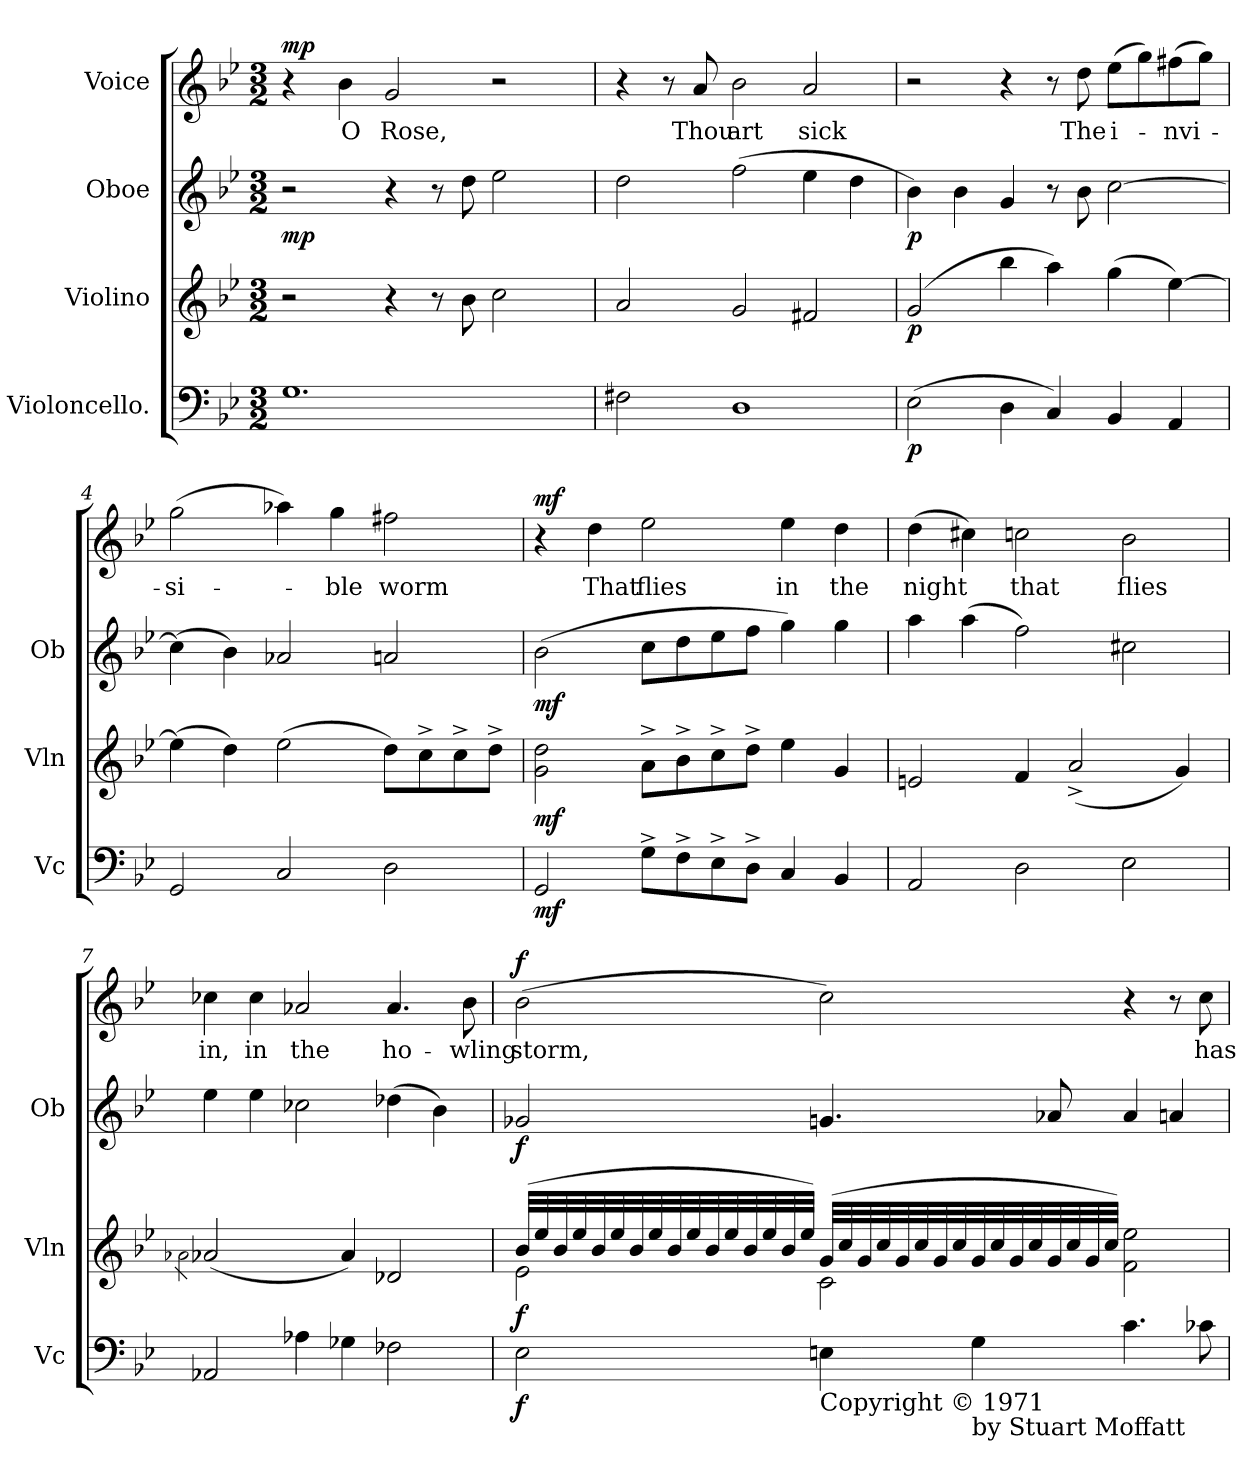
**kern	**dynam	**kern	**dynam	**kern	**dynam	**kern	**text	**dynam
*part4	*part4	*part3	*part3	*part2	*part2	*part1	*part1	*part1
*staff4	*staff4	*staff3	*staff3	*staff2	*staff2	*staff1	*staff1	*staff1
*I"Violoncello.	*	*I"Violino	*	*I"Oboe	*	*I"Voice	*	*
*I'Vc	*	*I'Vln	*	*I'Ob	*	*	*	*
*clefF4	*	*clefG2	*	*clefG2	*	*clefG2	*	*
*k[b-e-]	*	*k[b-e-]	*	*k[b-e-]	*	*k[b-e-]	*	*
*B-:	*	*B-:	*	*B-:	*	*B-:	*	*
*M3/2	*	*M3/2	*	*M3/2	*	*M3/2	*	*
=1	=1	=1	=1	=1	=1	=1	=1	=1
!	!	!	!	!	!LO:DY:b	!	!	!LO:DY:b
*^	*	*	*	*	*	*	*	*
1.G	8..ryy	.	2r	.	2r	mp	4r	.	mp
!	!	!LO:DY:a	!	!	!	!	!	!	!
!	!	!LO:DY:n=1:b	!	!	!	!	!	!	!
.	1ryy	mp mp	.	.	.	.	.	.	.
!	!	!	!	!	!	!	!	!LO:LY:b	!
.	.	.	.	.	.	.	4b-\	O	.
!	!	!	!	!	!	!	!	!LO:LY:b	!
.	.	.	4r	.	4r	.	2g/	Rose,	.
.	.	.	8r	.	8r	.	.	.	.
.	.	.	8b-\	.	8dd\	.	.	.	.
.	.	.	2cc\	.	2ee-\	.	2r	.	.
.	4ryy	.	.	.	.	.	.	.	.
.	32ryy	.	.	.	.	.	.	.	.
*v	*v	*	*	*	*	*	*	*	*
=2	=2	=2	=2	=2	=2	=2	=2	=2
2F#X\	.	2a/	.	2dd\	.	4r	.	.
.	.	.	.	.	.	8r	.	.
!	!	!	!	!	!	!	!LO:LY:b	!
.	.	.	.	.	.	8a/	Thou	.
!	!	!	!	!	!	!	!LO:LY:b	!
1D	.	2g/	.	(>2ff\	.	2b-\	art	.
!	!	!	!	!	!	!	!LO:LY:b	!
.	.	2f#X/	.	4ee-\	.	2a/	sick	.
.	.	.	.	4dd\	.	.	.	.
=3	=3	=3	=3	=3	=3	=3	=3	=3
!	!LO:DY:b	!	!LO:DY:b	!	!LO:DY:b	!	!	!
(>2E-\	p	(<2g/	p	4b-\)	p	2r	.	.
.	.	.	.	4b-\	.	.	.	.
4D\	.	4bb-\	.	4g/	.	4r	.	.
4C/)	.	4aa\)	.	8r	.	8r	.	.
!	!	!	!	!	!	!	!LO:LY:b	!
.	.	.	.	8b-\	.	8dd\	The	.
!	!	!	!	!	!	!	!LO:LY:b:rj	!
4BB-/	.	(>4gg\	.	[>2cc\	.	(>8ee-\L	i-	.
.	.	.	.	.	.	8gg\)	.	.
!	!	!	!	!	!	!	!LO:LY:b:rj	!
4AA/	.	[>4ee-\)	.	.	.	(>8ff#X\	-nvi-	.
.	.	.	.	.	.	8gg\J)	.	.
=4	=4	=4	=4	=4	=4	=4	=4	=4
!	!	!	!	!	!	!	!LO:LY:b	!
2GG/	.	(>4ee-\]	.	(>4cc\]	.	(>2gg\	-si-	.
.	.	4dd\)	.	4b-\)	.	.	.	.
2C/	.	(>2ee-\	.	2a-X/	.	4aa-X\)	.	.
!	!	!	!	!	!	!	!LO:LY:b	!
.	.	.	.	.	.	4gg\	-ble	.
!	!	!	!	!	!	!	!LO:LY:b	!
2D\	.	8dd\L)	.	2an/	.	2ff#X\	worm	.
.	.	8cc^>\	.	.	.	.	.	.
.	.	8cc^>\	.	.	.	.	.	.
.	.	8dd^>\J	.	.	.	.	.	.
!!LO:LB:g=z
=5	=5	=5	=5	=5	=5	=5	=5	=5
!	!LO:DY:b	!	!LO:DY:b	!	!LO:DY:b	!	!	!LO:DY:b
2GG/	mf	2g\ 2dd\	mf	(>2b-\	mf	4r	.	mf
!	!	!	!	!	!	!	!LO:LY:b	!
.	.	.	.	.	.	4dd\	That	.
!	!	!	!	!	!	!	!LO:LY:b	!
8G^>\L	.	8a^>\L	.	8cc\L	.	2ee-\	flies	.
8F^>\	.	8b-^>\	.	8dd\	.	.	.	.
8E-^>\	.	8cc^>\	.	8ee-\	.	.	.	.
8D^>\J	.	8dd^>\J	.	8ff\J	.	.	.	.
!	!	!	!	!	!	!	!LO:LY:b	!
4C/	.	4ee-\	.	4gg\)	.	4ee-\	in	.
!	!	!	!	!	!	!	!LO:LY:b	!
4BB-/	.	4g/	.	4gg\	.	4dd\	the	.
=6	=6	=6	=6	=6	=6	=6	=6	=6
!	!	!	!	!	!	!	!LO:LY:b	!
2AA/	.	2en/	.	4aa\	.	(>4dd\	night	.
.	.	.	.	(>4aa\	.	4cc#X\)	.	.
!	!	!	!	!	!	!	!LO:LY:b	!
2D\	.	4f/	.	2ff\)	.	2ccn\	that	.
.	.	(<2a^</	.	.	.	.	.	.
!	!	!	!	!	!	!	!LO:LY:b	!
2E-\	.	.	.	2cc#X\	.	2b-\	flies	.
.	.	4g/)	.	.	.	.	.	.
=7	=7	=7	=7	=7	=7	=7	=7	=7
*	*	*^	*	*	*	*	*	*
.	.	.	2qa-\	.	.	.	.	.	.
!	!	!	!	!	!	!	!	!LO:LY:b:rj	!
2AA-X/	.	(<2a-X/	2.ryy	.	4ee-\	.	4cc-X\	in,	.
!	!	!	!	!	!	!	!	!LO:LY:b	!
.	.	.	.	.	4ee-\	.	4cc-\	in	.
!	!	!	!	!	!	!	!	!LO:LY:b:rj	!
4A-X\	.	1ryy	.	.	2cc-X\	.	2a-X/	the	.
4G-X\	.	.	4a-/)	.	.	.	.	.	.
!	!	!	!	!	!	!	!	!LO:LY:b	!
2F-X\	.	.	2d-X/	.	(>4dd-X\	.	4.a-/	ho-	.
.	.	.	.	.	4b-\)	.	.	.	.
!	!	!	!	!	!	!	!	!LO:LY:b	!
.	.	.	.	.	.	.	8b-\	-wling	.
!!LO:LB:g=z
=8	=8	=8	=8	=8	=8	=8	=8	=8	=8
!	!LO:DY:b	!	!	!LO:DY:b	!	!LO:DY:b	!	!LO:LY:b	!LO:DY:b
2E-\	f	(>32b-/LLL	2e-\	f	2g-X/	f	(>2b-\	storm,	f
.	.	32ee-/	.	.	.	.	.	.	.
.	.	32b-/	.	.	.	.	.	.	.
.	.	32ee-/	.	.	.	.	.	.	.
.	.	32b-/	.	.	.	.	.	.	.
.	.	32ee-/	.	.	.	.	.	.	.
.	.	32b-/	.	.	.	.	.	.	.
.	.	32ee-/	.	.	.	.	.	.	.
.	.	32b-/	.	.	.	.	.	.	.
.	.	32ee-/	.	.	.	.	.	.	.
.	.	32b-/	.	.	.	.	.	.	.
.	.	32ee-/	.	.	.	.	.	.	.
.	.	32b-/	.	.	.	.	.	.	.
.	.	32ee-/	.	.	.	.	.	.	.
.	.	32b-/	.	.	.	.	.	.	.
.	.	32ee-/JJJ)	.	.	.	.	.	.	.
!LO:TX:b:t=Copyright © 1971	!	!	!	!	!	!	!	!	!
4En\	.	(>32g/LLL	2c\	.	4.gn/	.	2cc\)	.	.
.	.	32cc/	.	.	.	.	.	.	.
.	.	32g/	.	.	.	.	.	.	.
.	.	32cc/	.	.	.	.	.	.	.
.	.	32g/	.	.	.	.	.	.	.
.	.	32cc/	.	.	.	.	.	.	.
.	.	32g/	.	.	.	.	.	.	.
.	.	32cc/	.	.	.	.	.	.	.
!LO:TX:b:t=by Stuart Moffatt	!	!	!	!	!	!	!	!	!
4G\	.	32g/	.	.	.	.	.	.	.
.	.	32cc/	.	.	.	.	.	.	.
.	.	32g/	.	.	.	.	.	.	.
.	.	32cc/	.	.	.	.	.	.	.
.	.	32g/	.	.	8a-X/	.	.	.	.
.	.	32cc/	.	.	.	.	.	.	.
.	.	32g/	.	.	.	.	.	.	.
.	.	32cc/JJJ)	.	.	.	.	.	.	.
4.c\	.	2ryy	2f\ 2ee-\	.	4a-/	.	4r	.	.
.	.	.	.	.	4an/	.	8r	.	.
!	!	!	!	!	!	!	!	!LO:LY:b	!
8c-X\	.	.	.	.	.	.	8cc\	has	.
*	*	*v	*v	*	*	*	*	*	*
=	=	=	=	=	=	=	=	=
*-	*-	*-	*-	*-	*-	*-	*-	*-
